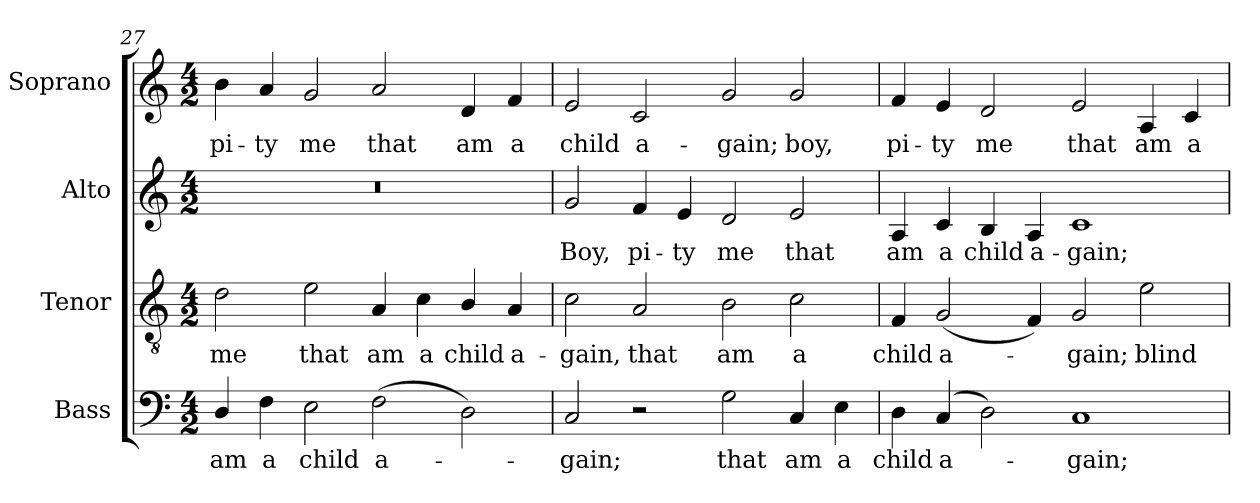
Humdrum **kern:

**kern	**text	**kern	**text	**kern	**text	**kern	**text
*part4	*part4	*part3	*part3	*part2	*part2	*part1	*part1
*staff4	*staff4	*staff3	*staff3	*staff2	*staff2	*staff1	*staff1
*I"Bass	*	*I"Tenor	*	*I"Alto	*	*I"Soprano	*
*I'B.	*	*I'T.	*	*I'A.	*	*I'S.	*
*clefF4	*	*clefGv2	*	*clefG2	*	*clefG2	*
*	*	*ITrd7c12	*	*	*	*	*
*k[]	*	*k[]	*	*k[]	*	*k[]	*
*C:	*	*C:	*	*C:	*	*C:	*
*M4/2	*	*M4/2	*	*M4/2	*	*M4/2	*
=27	=27	=27	=27	=27	=27	=27	=27
!	!LO:LY:b:color=#000000	!	!	!	!	!	!
!	!	!	!LO:LY:b:color=#000000	!LO:N:vis=1	!	!	!
!	!	!	!	!	!	!	!LO:LY:b:color=#000000
4Di/	am	2Di\	me	0r	.	4bi\	pi-
!	!LO:LY:b:color=#000000	!	!	!	!	!	!
!	!	!	!	!	!	!	!LO:LY:b:color=#000000
4Fi\	a	.	.	.	.	4ai/	-ty
!	!LO:LY:b:color=#000000	!	!	!	!	!	!
!	!	!	!LO:LY:b:color=#000000	!	!	!	!
!	!	!	!	!	!	!	!LO:LY:b:color=#000000
2Ei\	child	2Ei\	that	.	.	2gi/	me
!	!LO:LY:b:color=#000000	!	!	!	!	!	!
!	!	!	!LO:LY:b:color=#000000	!	!	!	!
!	!	!	!	!	!	!	!LO:LY:b:color=#000000
(2Fi\	a-	4AAi/	am	.	.	2ai/	that
!	!	!	!LO:LY:b:color=#000000	!	!	!	!
.	.	4Ci\	a	.	.	.	.
!	!	!	!LO:LY:b:color=#000000	!	!	!	!
!	!	!	!	!	!	!	!LO:LY:b:color=#000000
2Di\)	.	4BBi/	child	.	.	4di/	am
!	!	!	!LO:LY:b:color=#000000	!	!	!	!
!	!	!	!	!	!	!	!LO:LY:b:color=#000000
.	.	4AAi/	a-	.	.	4fi/	a
=28	=28	=28	=28	=28	=28	=28	=28
!	!LO:LY:b:color=#000000	!	!	!	!	!	!
!	!	!	!LO:LY:b:color=#000000	!	!	!	!
!	!	!	!	!	!LO:LY:b:color=#000000	!	!
!	!	!	!	!	!	!	!LO:LY:b:color=#000000
2Ci/	-gain;	2Ci\	-gain,	2gi/	Boy,	2ei/	child
!	!	!	!LO:LY:b:color=#000000	!	!	!	!
!	!	!	!	!	!LO:LY:b:color=#000000	!	!
!	!	!	!	!	!	!	!LO:LY:b:color=#000000
2r	.	2AAi/	that	4fi/	pi-	2ci/	a-
!	!	!	!	!	!LO:LY:b:color=#000000	!	!
.	.	.	.	4ei/	-ty	.	.
!	!LO:LY:b:color=#000000	!	!	!	!	!	!
!	!	!	!LO:LY:b:color=#000000	!	!	!	!
!	!	!	!	!	!LO:LY:b:color=#000000	!	!
!	!	!	!	!	!	!	!LO:LY:b:color=#000000
2Gi\	that	2BBi\	am	2di/	me	2gi/	-gain;
!	!LO:LY:b:color=#000000	!	!	!	!	!	!
!	!	!	!LO:LY:b:color=#000000	!	!	!	!
!	!	!	!	!	!LO:LY:b:color=#000000	!	!
!	!	!	!	!	!	!	!LO:LY:b:color=#000000
4Ci/	am	2Ci\	a	2ei/	that	2gi/	boy,
!	!LO:LY:b:color=#000000	!	!	!	!	!	!
4Ei\	a	.	.	.	.	.	.
=29	=29	=29	=29	=29	=29	=29	=29
!	!LO:LY:b:color=#000000	!	!	!	!	!	!
!	!	!	!LO:LY:b:color=#000000	!	!	!	!
!	!	!	!	!	!LO:LY:b:color=#000000	!	!
!	!	!	!	!	!	!	!LO:LY:b:color=#000000
4Di\	child	4FFi/	child	4Ai/	am	4fi/	pi-
!	!LO:LY:b:color=#000000	!	!	!	!	!	!
!	!	!	!LO:LY:b:color=#000000	!	!	!	!
!	!	!	!	!	!LO:LY:b:color=#000000	!	!
!	!	!	!	!	!	!	!LO:LY:b:color=#000000
(4Ci/	a-	(2GGi/	a-	4ci/	a	4ei/	-ty
!	!	!	!	!	!LO:LY:b:color=#000000	!	!
!	!	!	!	!	!	!	!LO:LY:b:color=#000000
2Di\)	.	.	.	4Bi/	child	2di/	me
!	!	!	!	!	!LO:LY:b:color=#000000	!	!
.	.	4FFi/)	.	4Ai/	a-	.	.
!	!LO:LY:b:color=#000000	!	!	!	!	!	!
!	!	!	!LO:LY:b:color=#000000	!	!	!	!
!	!	!	!	!	!LO:LY:b:color=#000000	!	!
!	!	!	!	!	!	!	!LO:LY:b:color=#000000
1Ci	-gain;	2GGi/	-gain;	1ci	-gain;	2ei/	that
!	!	!	!LO:LY:b:color=#000000	!	!	!	!
!	!	!	!	!	!	!	!LO:LY:b:color=#000000
.	.	2Ei\	blind	.	.	4Ai/	am
!	!	!	!	!	!	!	!LO:LY:b:color=#000000
.	.	.	.	.	.	4ci/	a
=	=	=	=	=	=	=	=
*-	*-	*-	*-	*-	*-	*-	*-
